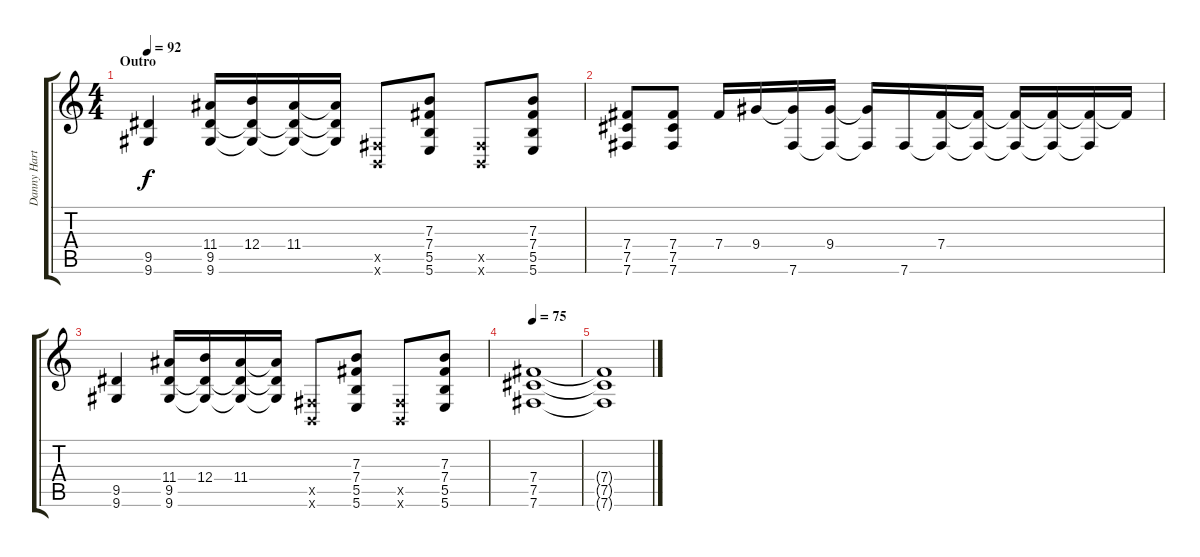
\track ("Danny Hartwell (Background Guitar)" "Danny Hart") {instrument overdrivenguitar}
\staff {score tabs}
\tuning (Db4 Ab3 E3 B2 Gb2 B1) {hide}
\ts (4 4)
\section ("" "Outro")
\tempo 92
\clef g2
\ks c
(9.5 9.6).4{dy f} (11.4 9.5 9.6).16 (12.4 9.5{t} 9.6{t}).16 (11.4 9.5{t} 9.6{t}).16 (11.4{t} 9.5{t} 9.6{t}).16 (0.5{x} 0.6{x}).8 (7.3 7.4 5.5 5.6).8 (0.5{x} 0.6{x}).8 (7.3 7.4 5.5 5.6).8 |
(7.4 7.5 7.6).8 (7.4 7.5 7.6).8 7.4.16 9.4.16 (9.4{t} 7.6).16 (9.4 7.6{t}).16 (9.4{t} 7.6{t}).16 7.6.16 (7.4 7.6{t}).16 (7.4{t} 7.6{t}).16 (7.4{t} 7.6{t}).16 (7.4{t} 7.6{t}).16 (7.4{t} 7.6{t}).16 7.4{t}.16 |
(9.5 9.6).4 (11.4 9.5 9.6).16 (12.4 9.5{t} 9.6{t}).16 (11.4 9.5{t} 9.6{t}).16 (11.4{t} 9.5{t} 9.6{t}).16 (0.5{x} 0.6{x}).8 (7.3 7.4 5.5 5.6).8 (0.5{x} 0.6{x}).8 (7.3 7.4 5.5 5.6).8 |
\tempo 75
(7.4 7.5 7.6).1 |
(7.4{t} 7.5{t} 7.6{t}).1
